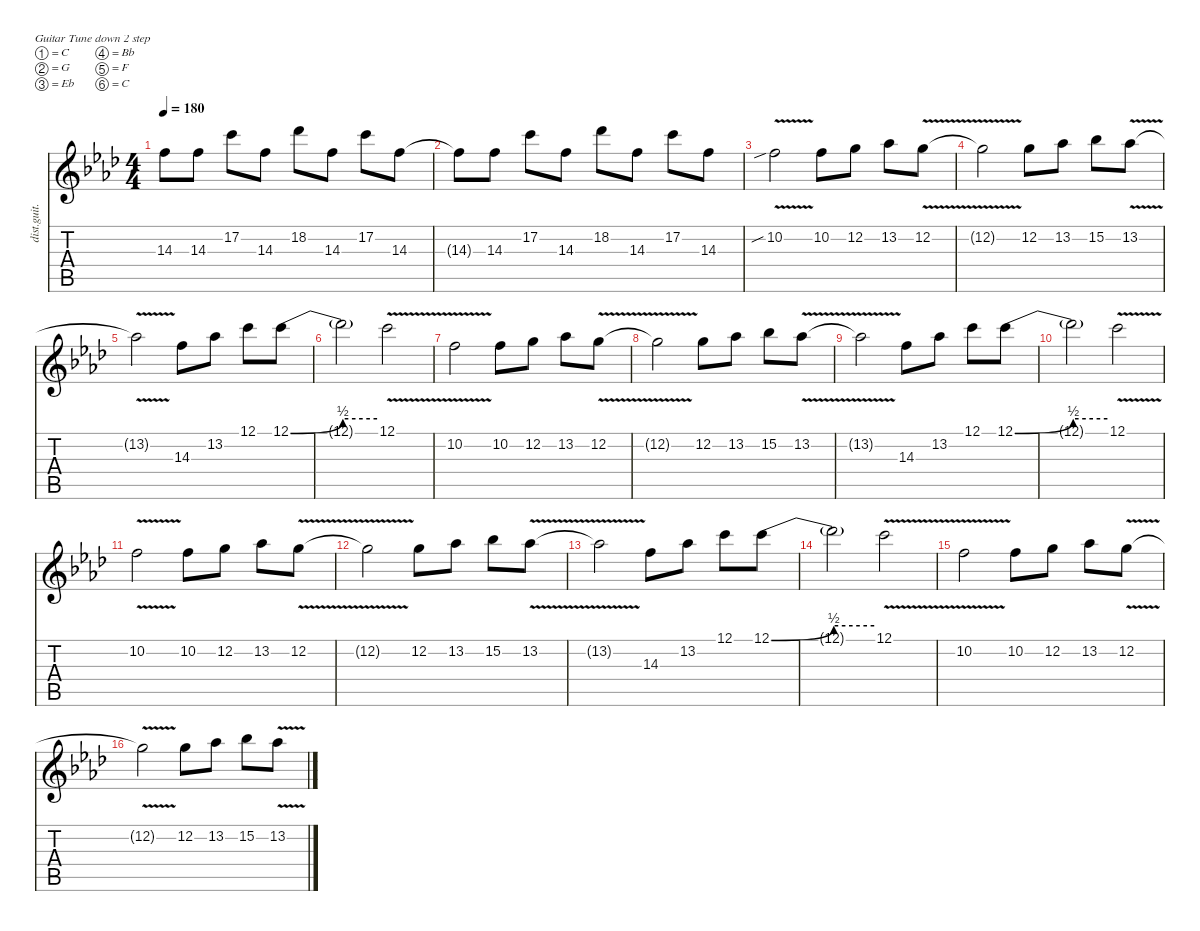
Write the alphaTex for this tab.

\defaultSystemsLayout 4
\hideDynamics
\bracketExtendMode nobrackets
\track ("Rob" "dist.guit.") {solo instrument distortionguitar}
\staff {score tabs}
\tuning (C4 G3 Eb3 Bb2 F2 C2)
\ts (4 4)
\tempo 180
\clef g2
\ks fminor
14.3{acc forcenatural}.8{dy f beam Down} 14.3{acc forcenatural}.8{beam Down} 17.2{acc forcenatural}.8{beam Down} 14.3{acc forcenatural}.8{beam Down} 18.2{acc b}.8{beam Down} 14.3{acc forcenatural}.8{beam Down} 17.2{acc forcenatural}.8{beam Down} 14.3{acc forcenatural}.8{beam Down} |
14.3{t acc forcenatural}.8{beam Down} 14.3{acc forcenatural}.8{beam Down} 17.2{acc forcenatural}.8{beam Down} 14.3{acc forcenatural}.8{beam Down} 18.2{acc b}.8{beam Down} 14.3{acc forcenatural}.8{beam Down} 17.2{acc forcenatural}.8{beam Down} 14.3{acc forcenatural}.8{beam Down} |
10.2{v sib acc forcenatural}.2{beam Down} 10.2{acc forcenatural}.8{beam Down} 12.2{acc forcenatural}.8{beam Down} 13.2{acc b}.8{beam Down} 12.2{v acc forcenatural}.8{beam Down} |
12.2{v t acc forcenatural}.2{beam Down} 12.2{acc forcenatural}.8{beam Down} 13.2{acc b}.8{beam Down} 15.2{acc b}.8{beam Down} 13.2{v acc b}.8{beam Down} |
13.2{v t acc b}.2{beam Down} 14.3{acc forcenatural}.8{beam Down} 13.2{acc b}.8{beam Down} 12.1{acc forcenatural}.8{beam Down} 12.1{be (bend 0 0 60 2) acc forcenatural}.8{beam Down} |
12.1{be (hold 0 2 60 2) t}.2{beam Down} 12.1{v acc forcenatural}.2{beam Down} |
10.2{v acc forcenatural}.2{beam Down} 10.2{acc forcenatural}.8{beam Down} 12.2{acc forcenatural}.8{beam Down} 13.2{acc b}.8{beam Down} 12.2{v acc forcenatural}.8{beam Down} |
12.2{v t acc forcenatural}.2{beam Down} 12.2{acc forcenatural}.8{beam Down} 13.2{acc b}.8{beam Down} 15.2{acc b}.8{beam Down} 13.2{v acc b}.8{beam Down} |
13.2{v t acc b}.2{beam Down} 14.3{acc forcenatural}.8{beam Down} 13.2{acc b}.8{beam Down} 12.1{acc forcenatural}.8{beam Down} 12.1{be (bend 0 0 60 2) acc forcenatural}.8{beam Down} |
12.1{be (hold 0 2 60 2) t}.2{beam Down} 12.1{v acc forcenatural}.2{beam Down} |
10.2{v acc forcenatural}.2{beam Down} 10.2{acc forcenatural}.8{beam Down} 12.2{acc forcenatural}.8{beam Down} 13.2{acc b}.8{beam Down} 12.2{v acc forcenatural}.8{beam Down} |
12.2{v t acc forcenatural}.2{beam Down} 12.2{acc forcenatural}.8{beam Down} 13.2{acc b}.8{beam Down} 15.2{acc b}.8{beam Down} 13.2{v acc b}.8{beam Down} |
13.2{v t acc b}.2{beam Down} 14.3{acc forcenatural}.8{beam Down} 13.2{acc b}.8{beam Down} 12.1{acc forcenatural}.8{beam Down} 12.1{be (bend 0 0 60 2) acc forcenatural}.8{beam Down} |
12.1{be (hold 0 2 60 2) t}.2{beam Down} 12.1{v acc forcenatural}.2{beam Down} |
10.2{v acc forcenatural}.2{beam Down} 10.2{acc forcenatural}.8{beam Down} 12.2{acc forcenatural}.8{beam Down} 13.2{acc b}.8{beam Down} 12.2{v acc forcenatural}.8{beam Down} |
12.2{v t acc forcenatural}.2{beam Down} 12.2{acc forcenatural}.8{beam Down} 13.2{acc b}.8{beam Down} 15.2{acc b}.8{beam Down} 13.2{v acc b}.8{beam Down}
